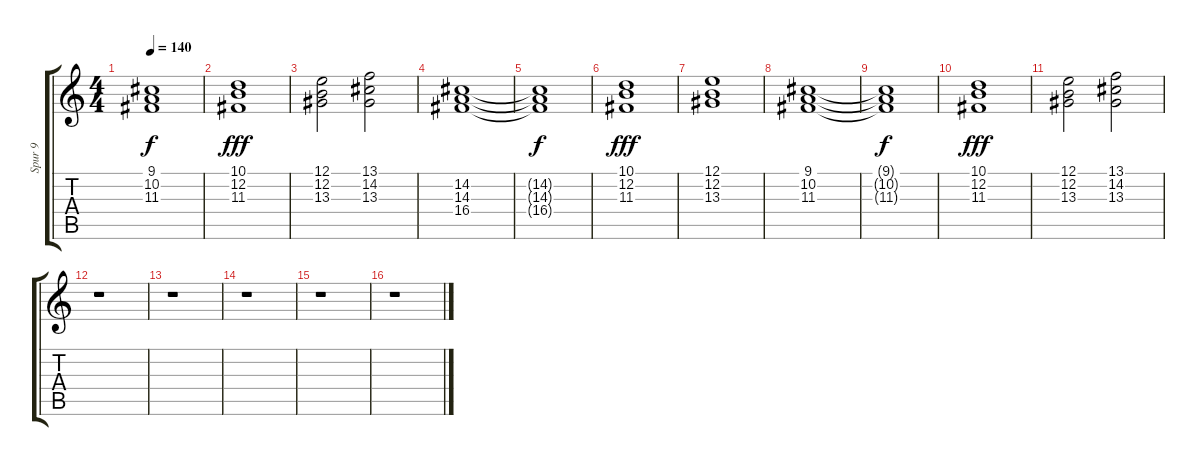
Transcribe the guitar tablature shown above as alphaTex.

\track ("Spur 9" "Spur 9") {instrument stringensemble2}
\staff {score tabs}
\tuning (E4 B3 G3 D3 A2 E2) {hide}
\ts (4 4)
\tempo 140
\clef g2
\ks c
(9.1{t} 10.2{t} 11.3{t}).1{dy f} |
(10.1 12.2 11.3).1{dy fff} |
(12.1 12.2 13.3).2 (13.1 14.2 13.3).2 |
(14.2 14.3 16.4).1 |
(14.2{t} 14.3{t} 16.4{t}).1{dy f} |
(10.1 12.2 11.3).1{dy fff} |
(12.1 12.2 13.3).1 |
(9.1 10.2 11.3).1 |
(9.1{t} 10.2{t} 11.3{t}).1{dy f} |
(10.1 12.2 11.3).1{dy fff} |
(12.1 12.2 13.3).2 (13.1 14.2 13.3).2 |
r.1 |
r.1 |
r.1 |
r.1 |
r.1
